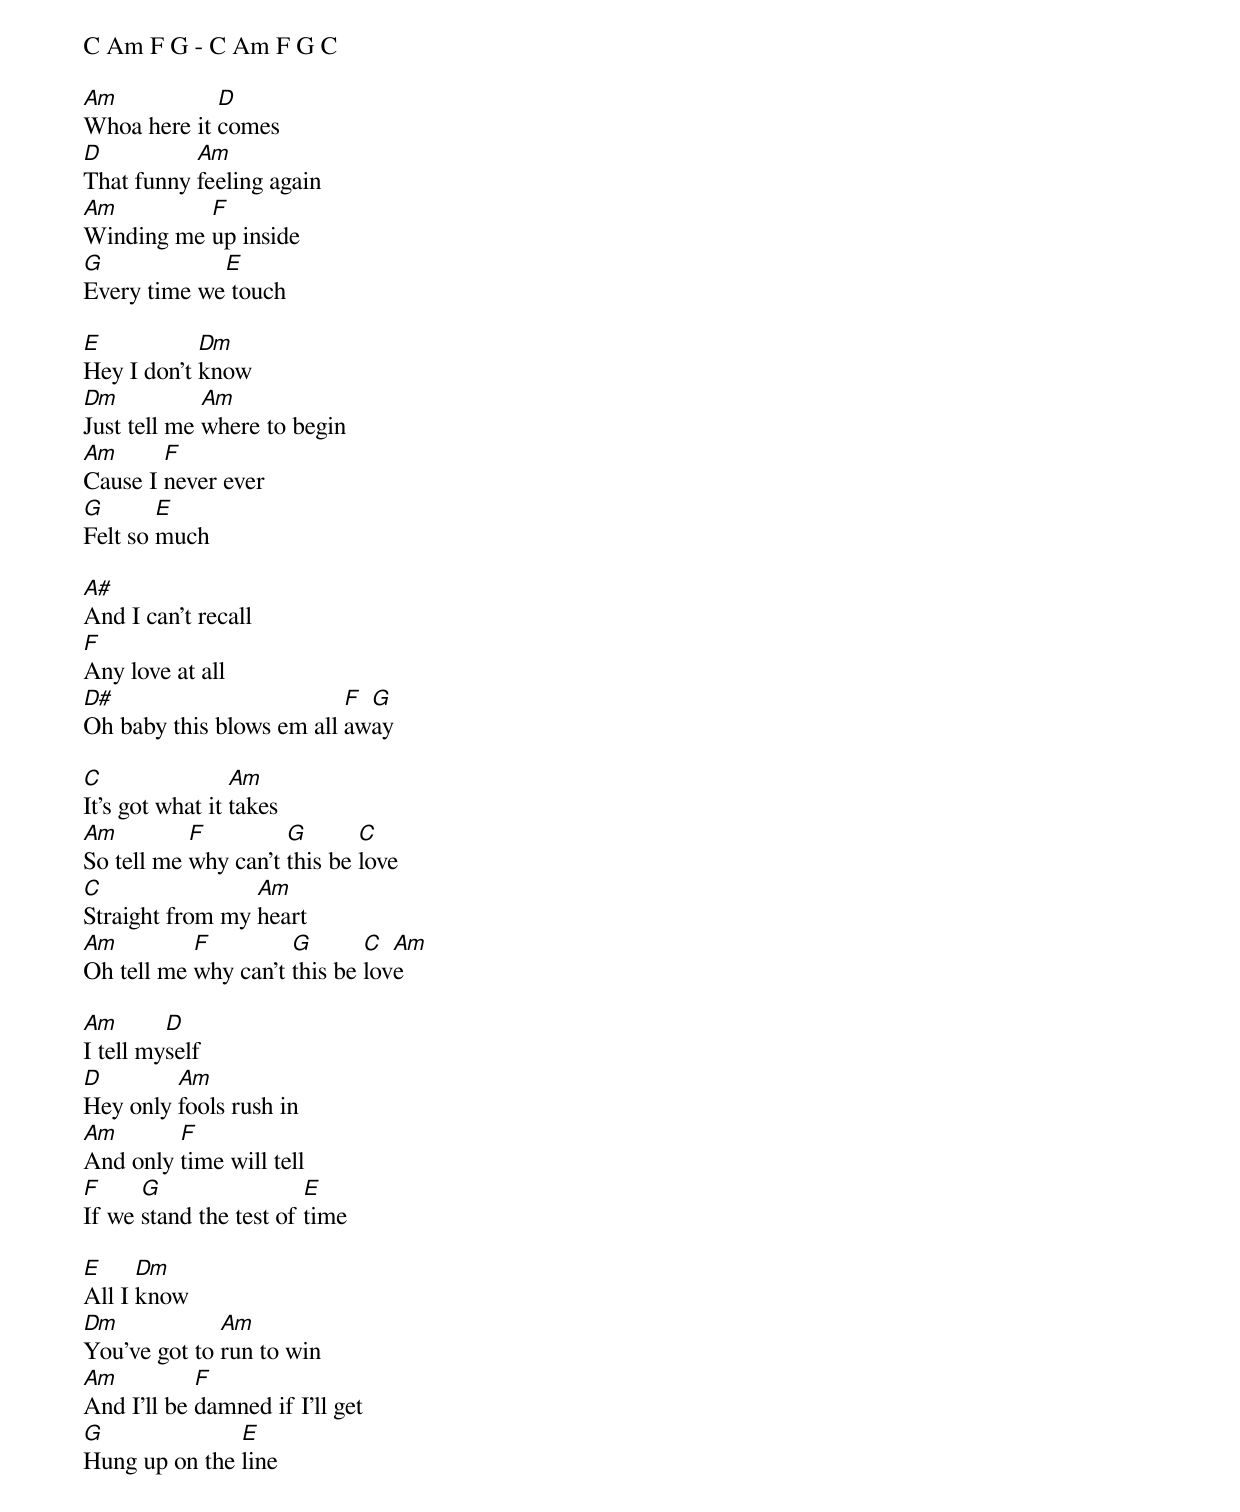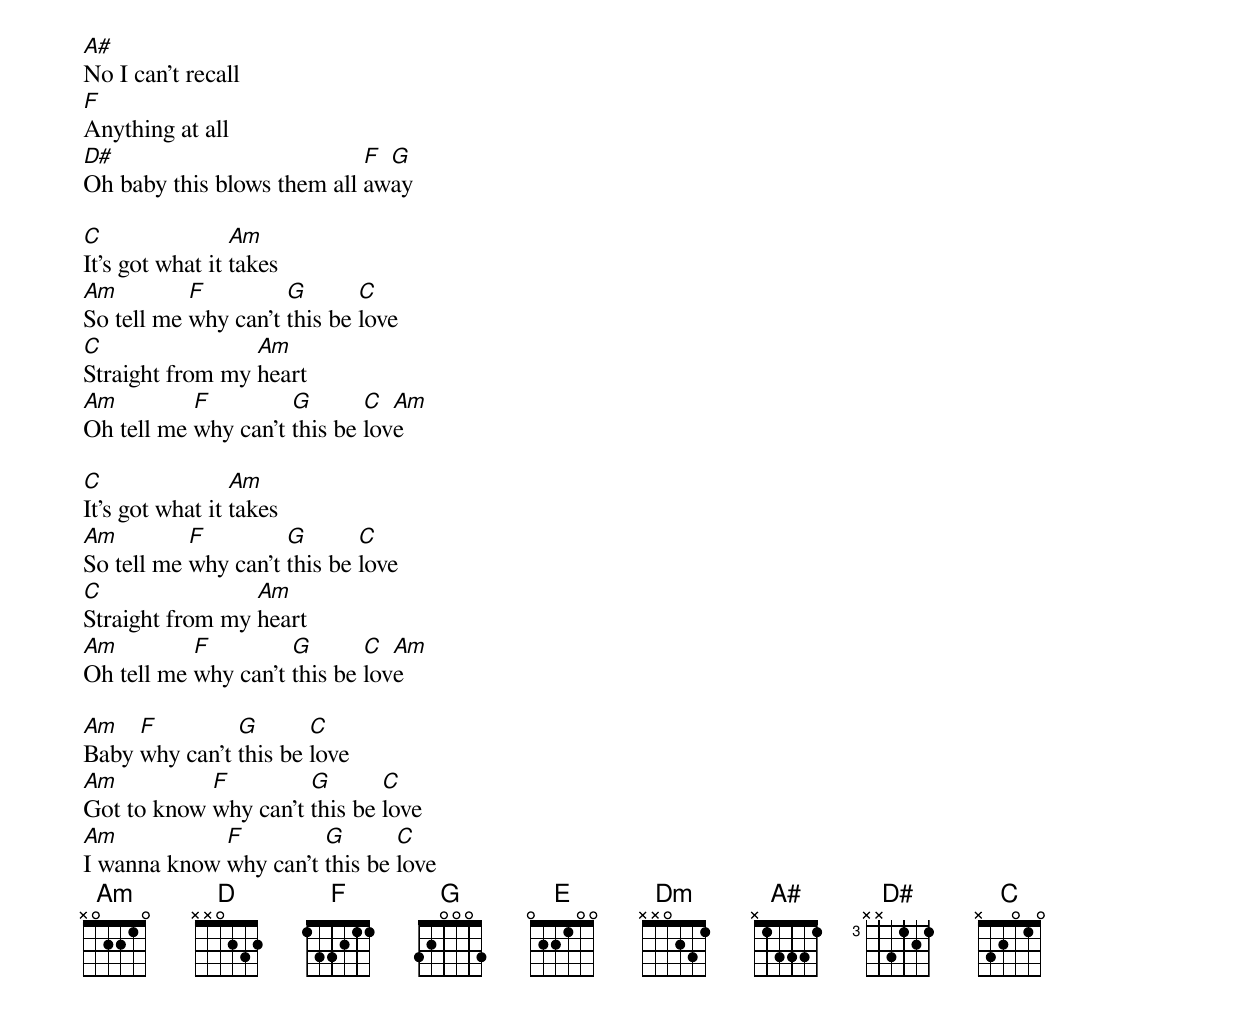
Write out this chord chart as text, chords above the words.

C Am F G - C Am F G C

Am           D
Whoa here it comes
D          Am
That funny feeling again
Am         F
Winding me up inside
G            E
Every time we touch

E           Dm
Hey I don't know
Dm           Am
Just tell me where to begin
Am      F
Cause I never ever
G       E
Felt so much

A#
And I can't recall
F
Any love at all
D#                        F G
Oh baby this blows em all away

C                Am
It's got what it takes
Am         F         G       C
So tell me why can't this be love
C                Am
Straight from my heart
Am         F         G       C  Am
Oh tell me why can't this be love

Am       D
I tell myself
D        Am
Hey only fools rush in
Am       F
And only time will tell
F     G                 E
If we stand the test of time

E     Dm
All I know
Dm            Am
You've got to run to win
Am          F
And I'll be damned if I'll get
G              E
Hung up on the line

A#
No I can't recall
F
Anything at all
D#                          F G
Oh baby this blows them all away

C                Am
It's got what it takes
Am         F         G       C
So tell me why can't this be love
C                Am
Straight from my heart
Am         F         G       C  Am
Oh tell me why can't this be love

C                Am
It's got what it takes
Am         F         G       C
So tell me why can't this be love
C                Am
Straight from my heart
Am         F         G       C  Am
Oh tell me why can't this be love

Am   F         G       C
Baby why can't this be love
Am          F         G       C
Got to know why can't this be love
Am           F         G       C
I wanna know why can't this be love
